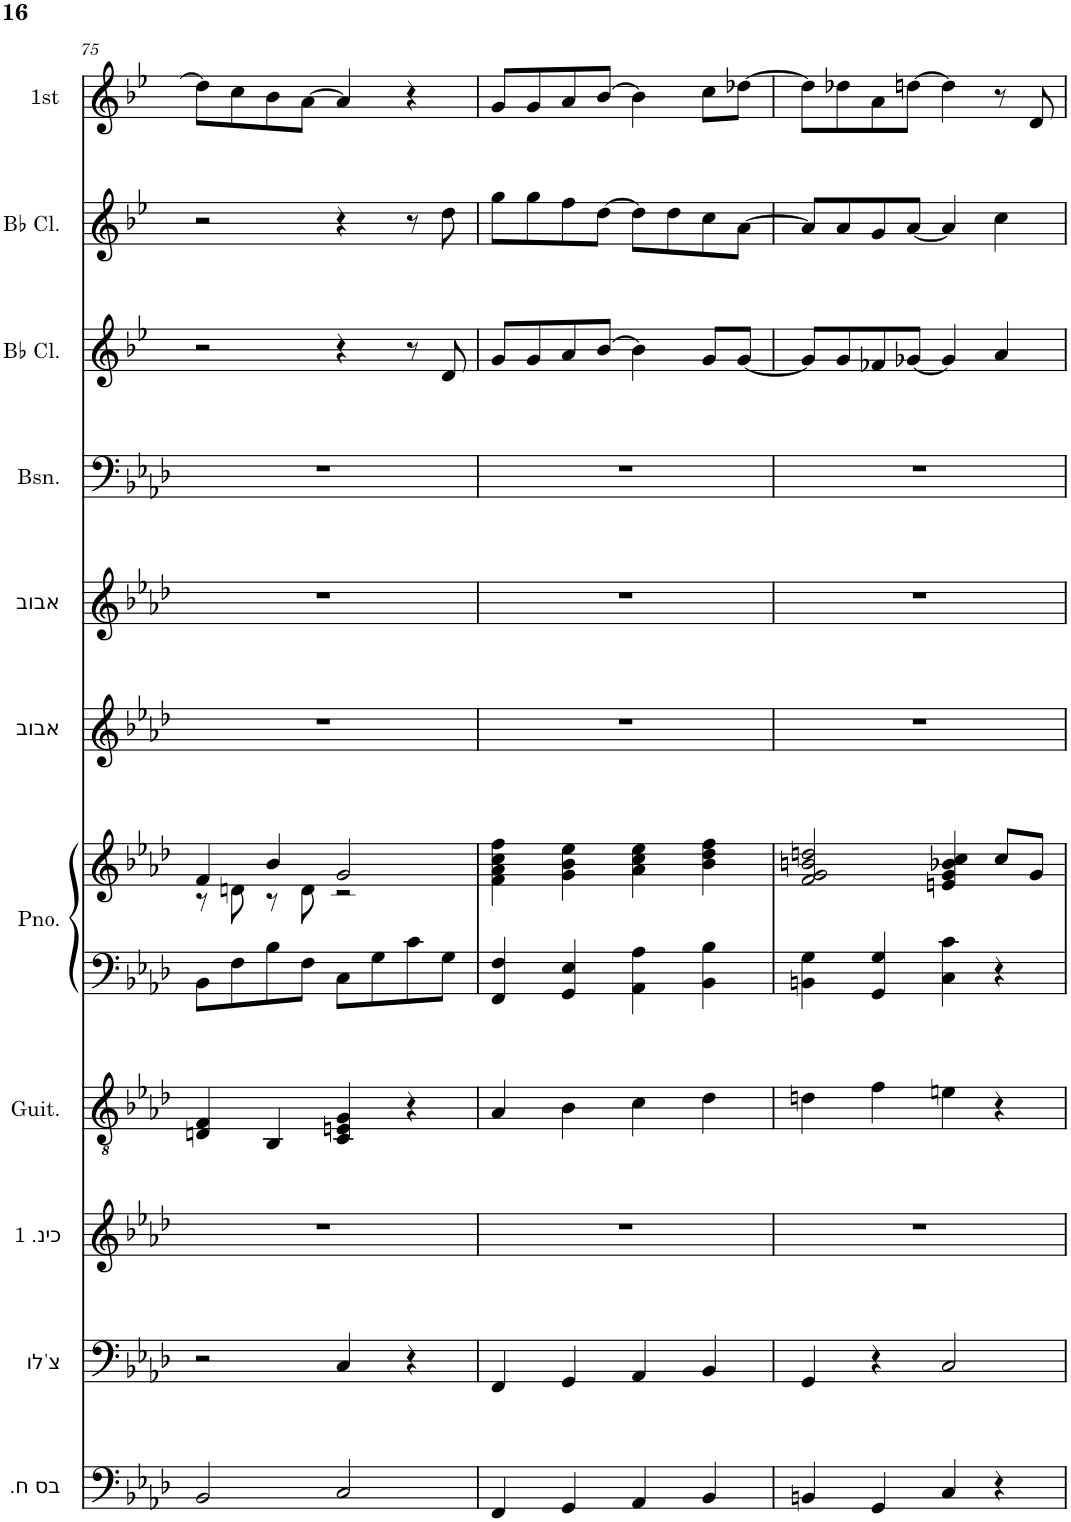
**kern	**kern	**kern	**kern	**kern	**kern	**kern	**kern	**kern	**kern	**kern	**kern
*part11	*part10	*part9	*part8	*part7	*part7	*part6	*part5	*part4	*part3	*part2	*part1
*staff12	*staff11	*staff10	*staff9	*staff8	*staff7	*staff6	*staff5	*staff4	*staff3	*staff2	*staff1
*I"בס חשמלית	*I"צ'לו	*I"כינור 1	*I"גיטרה קלאסית	*I"פסנתר	*	*I"אבוב	*I"אבוב	*I"באסון	*I"קלרינט בסי במול	*I"קלרינט בסי במול	*I"voice 1
!!LO:PB:g=z
*clefF4	*clefF4	*clefG2	*clefGv2	*clefF4	*clefG2	*clefG2	*clefG2	*clefF4	*clefG2	*clefG2	*clefG2
*Trd7c12	*	*	*	*	*	*	*	*	*Trd1c2	*Trd1c2	*Trd8c14
*k[b-e-a-d-]	*k[b-e-a-d-]	*k[b-e-a-d-]	*k[b-e-a-d-]	*k[b-e-a-d-]	*k[b-e-a-d-]	*k[b-e-a-d-]	*k[b-e-a-d-]	*k[b-e-a-d-]	*k[b-e-]	*k[b-e-]	*k[b-e-]
*M4/4	*M4/4	*M4/4	*M4/4	*M4/4	*M4/4	*M4/4	*M4/4	*M4/4	*M4/4	*M4/4	*M4/4
=75	=75	=75	=75	=75	=75	=75	=75	=75	=75	=75	=75
*	*	*	*	*	*^	*	*	*	*	*	*
2BB-/	2r	1r	4Dn/ 4F/	8BB-\L	4f/	8r	1r	1r	1r	2r	2r	8dd\L]
.	.	.	.	8F\	.	8dn\	.	.	.	.	.	8cc\
.	.	.	4BB-/	8B-\	4b-/	8r	.	.	.	.	.	8b-\
.	.	.	.	8F\J	.	8d\	.	.	.	.	.	[8a\J
2C/	4C/	.	4C/ 4En/ 4G/	8C\L	2g/	2r	.	.	.	4r	4r	4a/]
.	.	.	.	8G\	.	.	.	.	.	.	.	.
.	4r	.	4r	8c\	.	.	.	.	.	8r	8r	4r
.	.	.	.	8G\J	.	.	.	.	.	8d/	8dd\	.
*	*	*	*	*	*v	*v	*	*	*	*	*	*
=76	=76	=76	=76	=76	=76	=76	=76	=76	=76	=76	=76
4FF/	4FF/	1r	4A-/	4FF/ 4F/	4f\ 4a-\ 4cc\ 4ff\	1r	1r	1r	8g/L	8gg\L	8g/L
.	.	.	.	.	.	.	.	.	8g/	8gg\	8g/
4GG/	4GG/	.	4B-\	4GG/ 4E-/	4g\ 4b-\ 4ee-\	.	.	.	8a/	8ff\	8a/
.	.	.	.	.	.	.	.	.	[8b-/J	[8dd\J	[8b-/J
4AA-/	4AA-/	.	4c\	4AA-\ 4A-\	4a-\ 4cc\ 4ee-\	.	.	.	4b-\]	8dd\L]	4b-\]
.	.	.	.	.	.	.	.	.	.	8dd\	.
4BB-/	4BB-/	.	4d-\	4BB-\ 4B-\	4b-\ 4dd-\ 4ff\	.	.	.	8g/L	8cc\	8cc\L
.	.	.	.	.	.	.	.	.	[8g/J	[8a\J	[8dd-X\J
=77	=77	=77	=77	=77	=77	=77	=77	=77	=77	=77	=77
4BBn/	4GG/	1r	4dn\	4BBn\ 4G\	2f/ 2g/ 2bn/ 2ddn/	1r	1r	1r	8g/L]	8a/L]	8dd-\L]
.	.	.	.	.	.	.	.	.	8g/	8a/	8dd-X\
4GG/	4r	.	4f\	4GG/ 4G/	.	.	.	.	8f-X/	8g/	8a\
.	.	.	.	.	.	.	.	.	[8g-X/J	[8a/J	[8ddn\J
4C/	2C/	.	4en\	4C\ 4c\	4en/ 4g/ 4b-X/ 4cc/	.	.	.	4g-/]	4a/]	4dd\]
4r	.	.	4r	4r	8cc/L	.	.	.	4a/	4cc\	8r
.	.	.	.	.	8g/J	.	.	.	.	.	8d/
=	=	=	=	=	=	=	=	=	=	=	=
*-	*-	*-	*-	*-	*-	*-	*-	*-	*-	*-	*-
